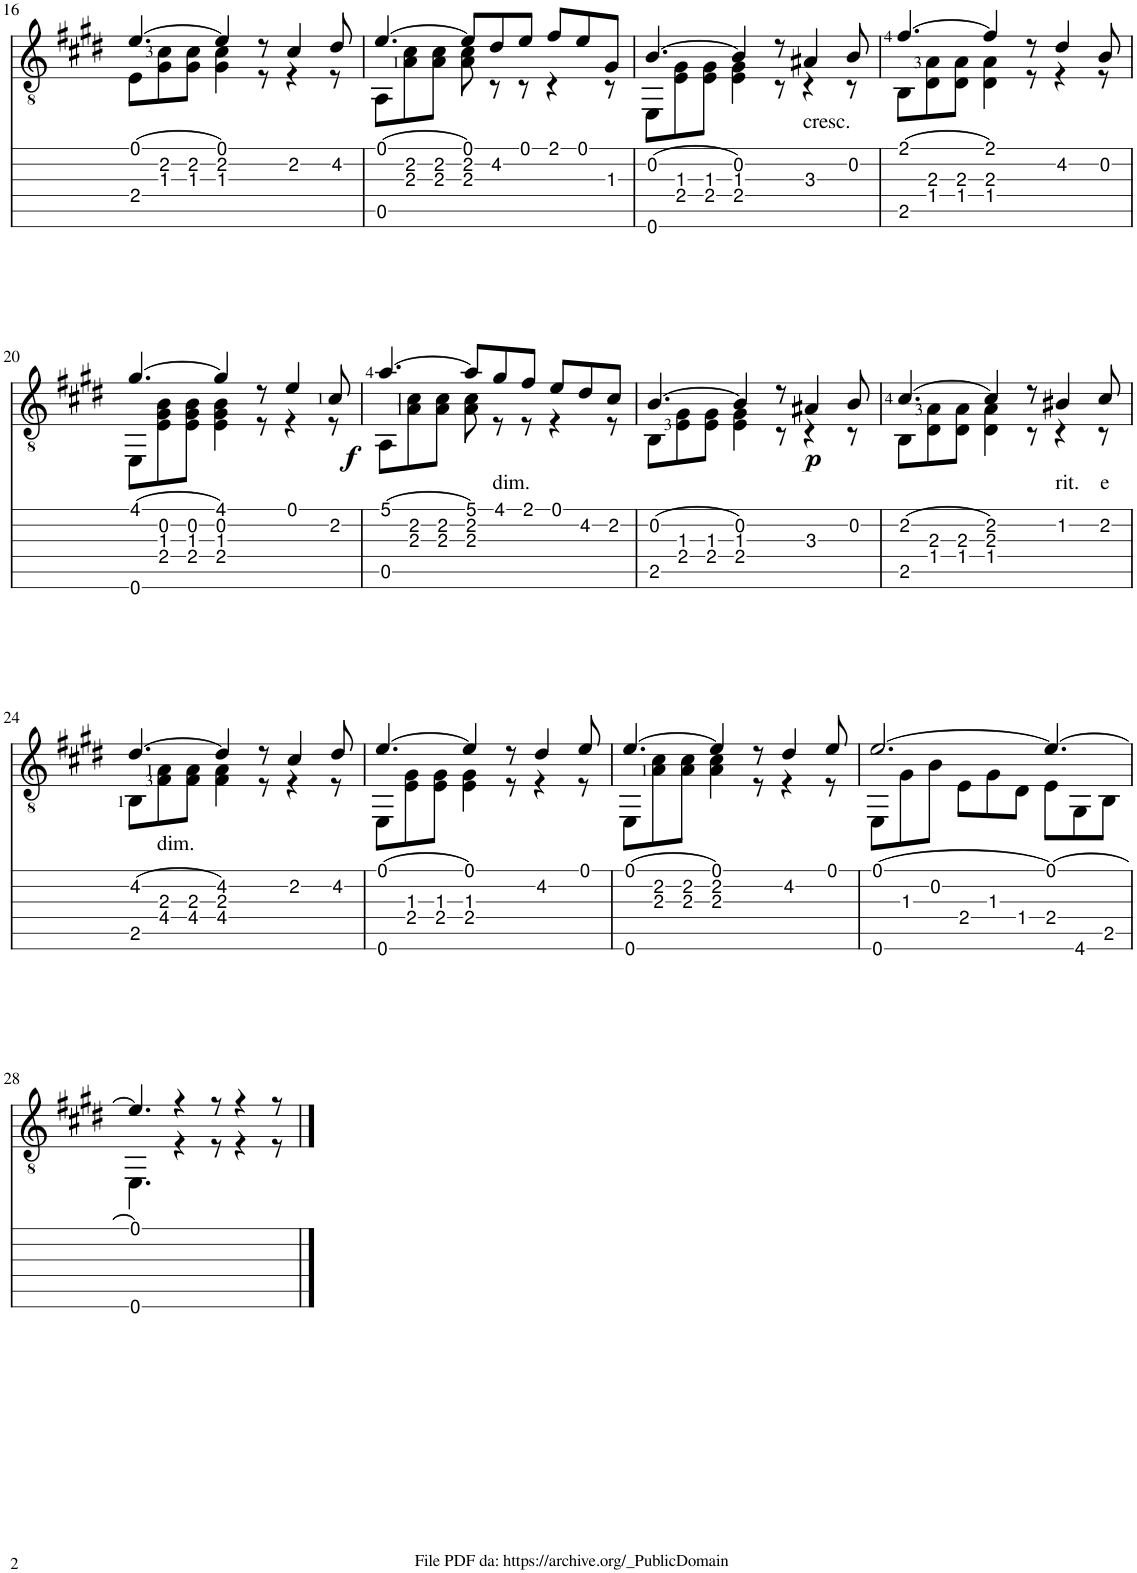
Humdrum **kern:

**kern	**kern	**dynam
*part1	*part1	*part1
*staff2	*staff1	*staff1/2
*I"Guitar	*	*
*I'Guit.	*	*
!!LO:PB:g=z
*	*clefGv2	*
*k[f#c#g#d#]	*k[f#c#g#d#]	*
*M9/8	*M9/8	*
=16	=16	=16
*^	*^	*
[4.e	8EL	[4.e/	8E\L	.
.	8G#\ 8c#\	.	8G#\ 8c#\	.
.	8G#\ 8c#\J	.	8G#\ 8c#\J	.
4e]	4G# 4c#	4e/]	4G#\ 4c#\	.
8r	8r	8r	8r	.
4c#	4r	4c#/	4r	.
8d#	8r	8d#/	8r	.
=17	=17	=17	=17	=17
[4.e	8AAL	[4.e/	8AA\L	.
.	8A\ 8c#\	.	8A\ 8c#\	.
.	8A\ 8c#\J	.	8A\ 8c#\J	.
8eL]	8A 8c#	8e/L]	8A\ 8c#\	.
8d#	8r	8d#/	8r	.
8eJ	8r	8e/J	8r	.
8f#L	4r	8f#/L	4r	.
8e	.	8e/	.	.
8G#J	8r	8G#/J	8r	.
=18	=18	=18	=18	=18
[4.B	8EEL	[4.B/	8EE\L	.
.	8E\ 8G#\	.	8E\ 8G#\	.
.	8E\ 8G#\J	.	8E\ 8G#\J	.
4B]	4E 4G#	4B/]	4E\ 4G#\	.
8r	8r	8r	8r	.
!LO:TX:a:t=cresc.	!	!	!	!
4A#	4r	4A#X/	4r	.
8B	8r	8B/	8r	.
=19	=19	=19	=19	=19
[4.f#	8BBL	[4.f#/	8BB\L	.
.	8D#\ 8A\	.	8D#\ 8A\	.
.	8D#\ 8A\J	.	8D#\ 8A\J	.
4f#]	4D# 4A	4f#/]	4D#\ 4A\	.
8r	8r	8r	8r	.
4d#	4r	4d#/	4r	.
8B	8r	8B/	8r	.
!!LO:LB:g=z	!!
=20	=20	=20	=20	=20
[4.g#	8EEL	[4.g#/	8EE\L	.
.	8E\ 8G#\ 8B\	.	8E\ 8G#\ 8B\	.
.	8E\ 8G#\ 8B\J	.	8E\ 8G#\ 8B\J	.
4g#]	4E 4G# 4B	4g#/]	4E\ 4G#\ 4B\	.
8r	8r	8r	8r	.
4e	4r	4e/	4r	.
8c#	8r	8c#/	8r	.
=21	=21	=21	=21	=21
!	!	!	!	!LO:DY:b
[4.a	8AAL	[4.a/	8AA\L	f
.	8A\ 8c#\	.	8A\ 8c#\	.
.	8A\ 8c#\J	.	8A\ 8c#\J	.
8aL]	8A 8c#	8a/L]	8A\ 8c#\	.
!LO:TX:a:t=dim.	!	!	!	!
8g#	8r	8g#/	8r	.
8f#J	8r	8f#/J	8r	.
8eL	4r	8e/L	4r	.
8d#	.	8d#/	.	.
8c#J	8r	8c#/J	8r	.
=22	=22	=22	=22	=22
[4.B	8BBL	[4.B/	8BB\L	.
.	8E\ 8G#\	.	8E\ 8G#\	.
.	8E\ 8G#\J	.	8E\ 8G#\J	.
4B]	4E 4G#	4B/]	4E\ 4G#\	.
8r	8r	8r	8r	.
!	!	!	!	!LO:DY:b
4A#	4r	4A#X/	4r	p
8B	8r	8B/	8r	.
=23	=23	=23	=23	=23
[4.c#	8BBL	[4.c#/	8BB\L	.
.	8D#\ 8A\	.	8D#\ 8A\	.
.	8D#\ 8A\J	.	8D#\ 8A\J	.
4c#]	4D# 4A	4c#/]	4D#\ 4A\	.
8r	8r	8r	8r	.
!LO:TX:a:t=rit.    e	!	!	!	!
4B#	4r	4B#X/	4r	.
8c#	8r	8c#/	8r	.
!!LO:LB:g=z	!!
=24	=24	=24	=24	=24
[4.d#	8BBL	[4.d#/	8BB\L	.
!	!LO:TX:a:t=dim.	!	!	!
.	8F#\ 8A\	.	8F#\ 8A\	.
.	8F#\ 8A\J	.	8F#\ 8A\J	.
4d#]	4F# 4A	4d#/]	4F#\ 4A\	.
8r	8r	8r	8r	.
4c#	4r	4c#/	4r	.
8d#	8r	8d#/	8r	.
=25	=25	=25	=25	=25
[4.e	8EEL	[4.e/	8EE\L	.
.	8E\ 8G#\	.	8E\ 8G#\	.
.	8E\ 8G#\J	.	8E\ 8G#\J	.
4e]	4E 4G#	4e/]	4E\ 4G#\	.
8r	8r	8r	8r	.
4d#	4r	4d#/	4r	.
8e	8r	8e/	8r	.
=26	=26	=26	=26	=26
[4.e	8EEL	[4.e/	8EE\L	.
.	8A\ 8c#\	.	8A\ 8c#\	.
.	8A\ 8c#\J	.	8A\ 8c#\J	.
4e]	4A 4c#	4e/]	4A\ 4c#\	.
8r	8r	8r	8r	.
4d#	4r	4d#/	4r	.
8e	8r	8e/	8r	.
=27	=27	=27	=27	=27
[2.e	8EEL	[2.e/	8EE\L	.
.	8G#	.	8G#\	.
.	8BJ	.	8B\J	.
.	8EL	.	8E\L	.
.	8G#	.	8G#\	.
.	8D#J	.	8D#\J	.
4.e_	8EL	4.e/_	8E\L	.
.	8GG#	.	8GG#\	.
.	8BBJ	.	8BB\J	.
!!LO:LB:g=z	!!
=28	=28	=28	=28	=28
4.e]	4.EE	4.e/]	4.EE\	.
4r	4r	4r	4r	.
8r	8r	8r	8r	.
4r	4r	4r	4r	.
8r	8r	8r	8r	.
*v	*v	*	*	*
*	*v	*v	*
==	==	==
*-	*-	*-
